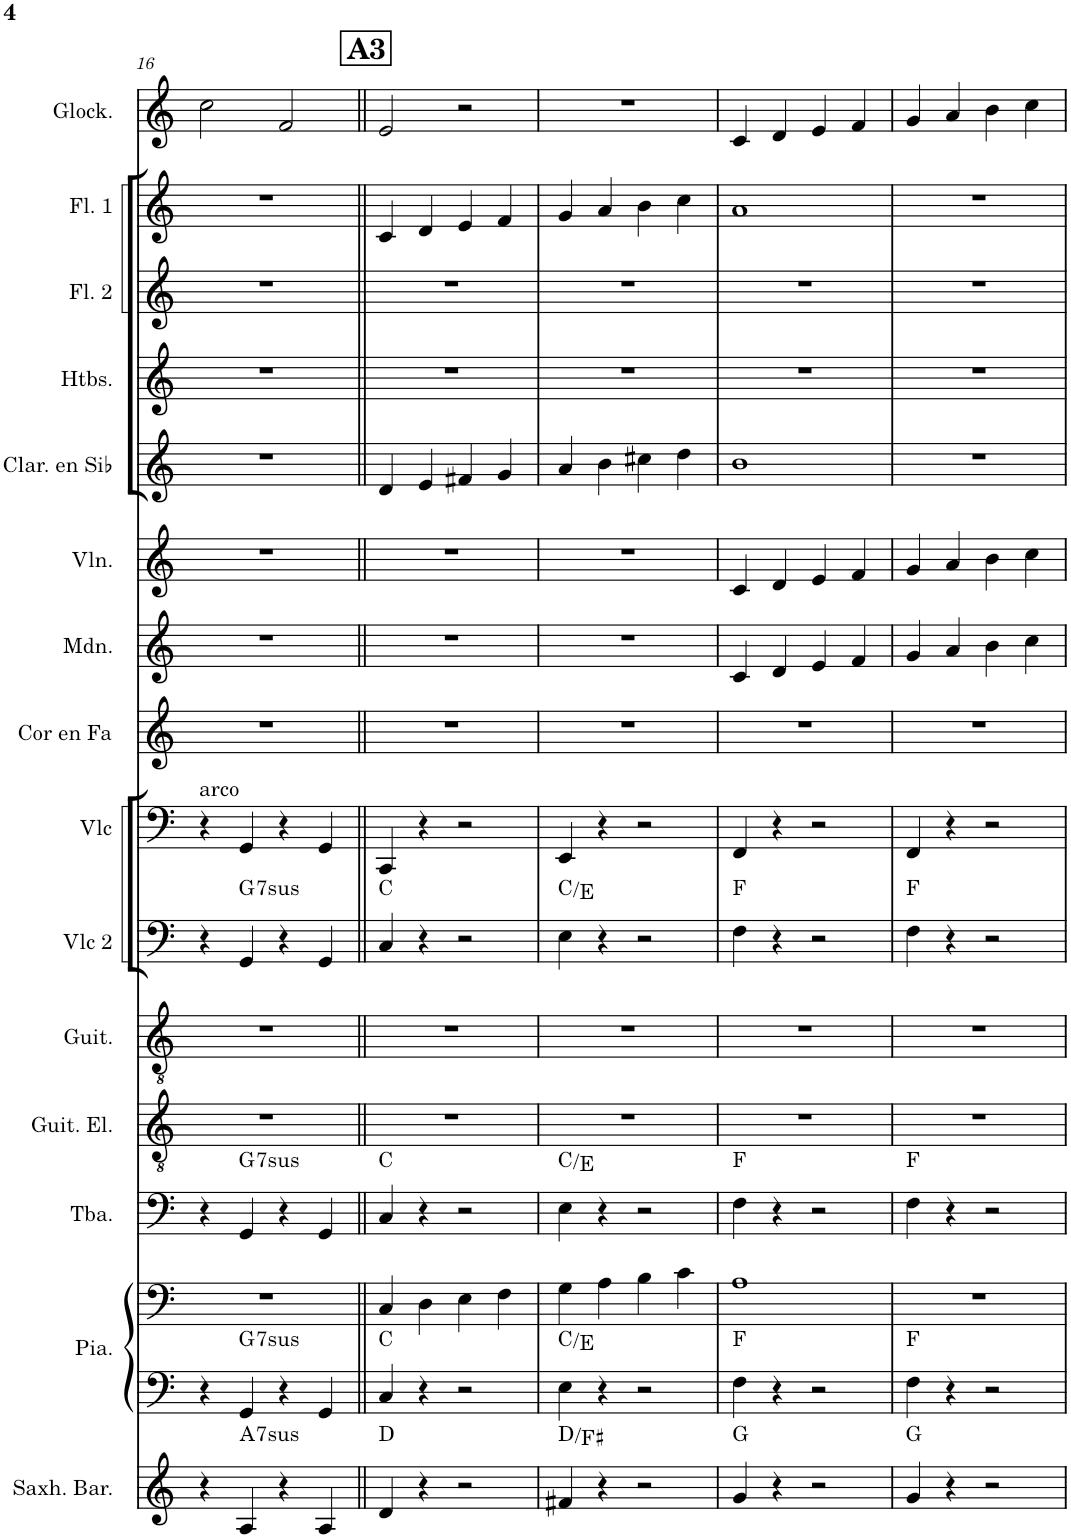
**kern	**harte	**kern	**kern	**harte	**kern	**harte	**kern	**kern	**kern	**harte	**kern	**kern	**kern	**kern	**kern	**kern	**kern	**kern	**kern
*part15	*part15	*part14	*part14	*part14	*part13	*part13	*part12	*part11	*part10	*part10	*part9	*part8	*part7	*part6	*part5	*part4	*part3	*part2	*part1
*staff16	*	*staff15	*staff14	*	*staff13	*	*staff12	*staff11	*staff10	*	*staff9	*staff8	*staff7	*staff6	*staff5	*staff4	*staff3	*staff2	*staff1
*I"Saxhorn baryton	*	*I"Piano	*	*	*I"Tuba	*	*I"Guitare électrique	*I"Guitare acoustique	*I"Violoncelle 2	*	*I"Violoncelle	*I"Cor en Fa	*I"Mandoline	*I"Violon	*I"Clarinette en Sib	*I"Hautbois	*I"Flûte 2	*I"Flûte 1	*I"Glockenspiel
*I'Saxh. Bar.	*	*I'Pia.	*	*	*I'Tba.	*	*I'Guit. El.	*I'Guit.	*I'Vlc 2	*	*I'Vlc	*I'Cor en Fa	*I'Mdn.	*I'Vln.	*I'Clar. en Sib	*I'Htbs.	*I'Fl. 2	*I'Fl. 1	*I'Glock.
!!LO:PB:g=z
*clefG2	*	*clefF4	*clefF4	*	*clefF4	*	*clefGv2	*clefGv2	*clefF4	*	*clefF4	*clefG2	*clefG2	*clefG2	*clefG2	*clefG2	*clefG2	*clefG2	*clefG2
*Trd8c14	*	*	*	*	*	*	*	*	*	*	*	*Trd4c7	*	*	*Trd1c2	*	*	*	*Trd-14c-24
*k[]	*	*k[]	*k[]	*	*k[]	*	*k[]	*k[]	*k[]	*	*k[]	*k[]	*k[]	*k[]	*k[]	*k[]	*k[]	*k[]	*k[]
*M4/4	*	*M4/4	*M4/4	*	*M4/4	*	*M4/4	*M4/4	*M4/4	*	*M4/4	*M4/4	*M4/4	*M4/4	*M4/4	*M4/4	*M4/4	*M4/4	*M4/4
=16	=16	=16	=16	=16	=16	=16	=16	=16	=16	=16	=16	=16	=16	=16	=16	=16	=16	=16	=16
!	!	!	!	!	!	!	!	!	!	!	!LO:TX:a:t=arco	!	!	!	!	!	!	!	!
*	*	*	*^	*	*	*	*	*	*	*	*	*	*	*	*	*	*	*	*
4r	.	4r	1r	4ryy	.	4r	.	1r	1r	4r	.	4r	1r	1r	1r	1r	1r	1r	1r	2cc\
!	!LO:H:kt=7sus	!	!	!	!LO:H:kt=7sus	!	!LO:H:kt=7sus	!	!	!	!LO:H:kt=7sus	!	!	!	!	!	!	!	!	!
4A/	A:sus4(7)	4GG/	.	2.ryy	G:sus4(7)	4GG/	G:sus4(7)	.	.	4GG/	G:sus4(7)	4GG/	.	.	.	.	.	.	.	.
4r	.	4r	.	.	.	4r	.	.	.	4r	.	4r	.	.	.	.	.	.	.	2f/
4A/	.	4GG/	.	.	.	4GG/	.	.	.	4GG/	.	4GG/	.	.	.	.	.	.	.	.
*	*	*	*v	*v	*	*	*	*	*	*	*	*	*	*	*	*	*	*	*	*
!!LO:REH:place=s1:a:B:cj:fs=14:t=A3
=17||	=17||	=17||	=17||	=17||	=17||	=17||	=17||	=17||	=17||	=17||	=17||	=17||	=17||	=17||	=17||	=17||	=17||	=17||	=17||
4d/	D:maj	4C/	4C/	C:maj	4C/	C:maj	1r	1r	4C/	C:maj	4CC/	1r	1r	1r	4d/	1r	1r	4c/	2e/
4r	.	4r	4D\	.	4r	.	.	.	4r	.	4r	.	.	.	4e/	.	.	4d/	.
2r	.	2r	4E\	.	2r	.	.	.	2r	.	2r	.	.	.	4f#X/	.	.	4e/	2r
.	.	.	4F\	.	.	.	.	.	.	.	.	.	.	.	4g/	.	.	4f/	.
=18	=18	=18	=18	=18	=18	=18	=18	=18	=18	=18	=18	=18	=18	=18	=18	=18	=18	=18	=18
4f#X/	D:maj/3	4E\	4G\	C:maj/3	4E\	C:maj/3	1r	1r	4E\	C:maj/3	4EE/	1r	1r	1r	4a/	1r	1r	4g/	1r
4r	.	4r	4A\	.	4r	.	.	.	4r	.	4r	.	.	.	4b\	.	.	4a/	.
2r	.	2r	4B\	.	2r	.	.	.	2r	.	2r	.	.	.	4cc#X\	.	.	4b\	.
.	.	.	4c\	.	.	.	.	.	.	.	.	.	.	.	4dd\	.	.	4cc\	.
=19	=19	=19	=19	=19	=19	=19	=19	=19	=19	=19	=19	=19	=19	=19	=19	=19	=19	=19	=19
4g/	G:maj	4F\	1A	F:maj	4F\	F:maj	1r	1r	4F\	F:maj	4FF/	1r	4c/	4c/	1b	1r	1r	1a	4c/
4r	.	4r	.	.	4r	.	.	.	4r	.	4r	.	4d/	4d/	.	.	.	.	4d/
2r	.	2r	.	.	2r	.	.	.	2r	.	2r	.	4e/	4e/	.	.	.	.	4e/
.	.	.	.	.	.	.	.	.	.	.	.	.	4f/	4f/	.	.	.	.	4f/
=20	=20	=20	=20	=20	=20	=20	=20	=20	=20	=20	=20	=20	=20	=20	=20	=20	=20	=20	=20
4g/	G:maj	4F\	1r	F:maj	4F\	F:maj	1r	1r	4F\	F:maj	4FF/	1r	4g/	4g/	1r	1r	1r	1r	4g/
4r	.	4r	.	.	4r	.	.	.	4r	.	4r	.	4a/	4a/	.	.	.	.	4a/
2r	.	2r	.	.	2r	.	.	.	2r	.	2r	.	4b\	4b\	.	.	.	.	4b\
.	.	.	.	.	.	.	.	.	.	.	.	.	4cc\	4cc\	.	.	.	.	4cc\
=	=	=	=	=	=	=	=	=	=	=	=	=	=	=	=	=	=	=	=
*-	*-	*-	*-	*-	*-	*-	*-	*-	*-	*-	*-	*-	*-	*-	*-	*-	*-	*-	*-
